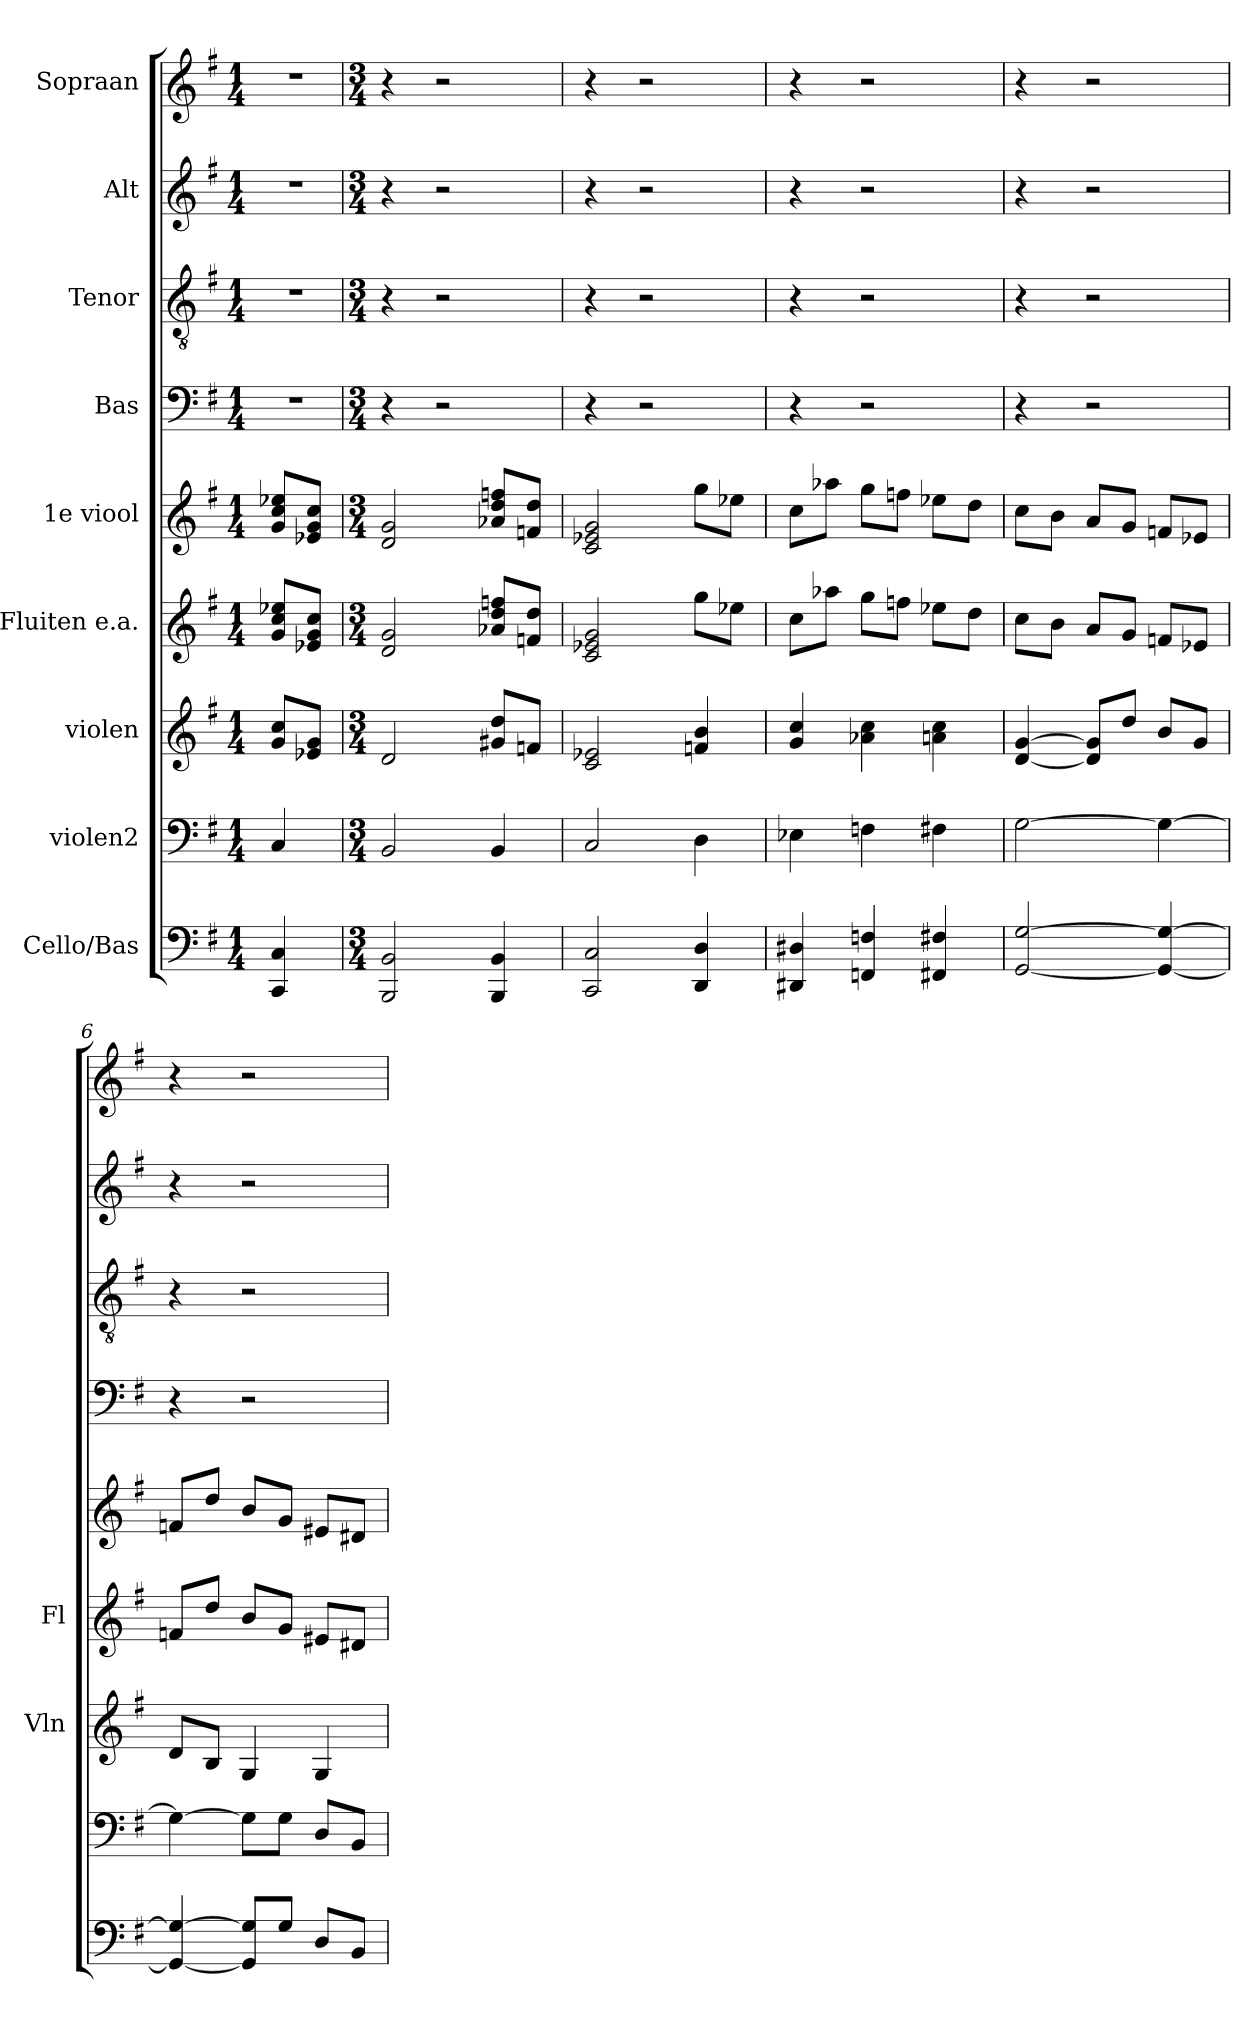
**kern	**kern	**kern	**kern	**kern	**kern	**kern	**kern	**kern
*part9	*part8	*part7	*part6	*part5	*part4	*part3	*part2	*part1
*staff9	*staff8	*staff7	*staff6	*staff5	*staff4	*staff3	*staff2	*staff1
*I"Cello/Bas	*I"violen2	*I"violen	*I"Fluiten e.a.	*I"1e viool	*I"Bas	*I"Tenor	*I"Alt	*I"Sopraan
*	*	*I'Vln	*I'Fl	*	*	*	*	*
*clefF4	*clefF4	*clefG2	*clefG2	*clefG2	*clefF4	*clefGv2	*clefG2	*clefG2
*k[f#]	*k[f#]	*k[f#]	*k[f#]	*k[f#]	*k[f#]	*k[f#]	*k[f#]	*k[f#]
*M1/4	*M1/4	*M1/4	*M1/4	*M1/4	*M1/4	*M1/4	*M1/4	*M1/4
*MM96	*MM96	*MM96	*MM96	*MM96	*MM96	*MM96	*MM96	*MM96
=1	=1	=1	=1	=1	=1	=1	=1	=1
4CC/ 4C/	4C/	8g/ 8cc/L	8g\ 8cc\ 8ee-X\L	8g\ 8cc\ 8ee-X\L	4r	4r	4r	4r
.	.	8e-X/ 8g/J	8e-X/ 8g/ 8cc/J	8e-X/ 8g/ 8cc/J	.	.	.	.
=2	=2	=2	=2	=2	=2	=2	=2	=2
*M3/4	*M3/4	*M3/4	*M3/4	*M3/4	*M3/4	*M3/4	*M3/4	*M3/4
2BBB/ 2BB/	2BB/	2d/	2d/ 2g/	2d/ 2g/	4r	4r	4r	4r
.	.	.	.	.	2r	2r	2r	2r
4BBB/ 4BB/	4BB/	8g#X\ 8dd\L	8a-X\ 8dd\ 8ffn\L	8a-X\ 8dd\ 8ffn\L	.	.	.	.
.	.	8fn/J	8fn/ 8dd/J	8fn/ 8dd/J	.	.	.	.
=3	=3	=3	=3	=3	=3	=3	=3	=3
2CC/ 2C/	2C/	2c/ 2e-X/	2c/ 2e-X/ 2g/	2c/ 2e-X/ 2g/	4r	4r	4r	4r
.	.	.	.	.	2r	2r	2r	2r
4DD/ 4D/	4D\	4fn/ 4b/	8gg\L	8gg\L	.	.	.	.
.	.	.	8ee-X\J	8ee-X\J	.	.	.	.
=4	=4	=4	=4	=4	=4	=4	=4	=4
4DD#X/ 4D#X/	4E-X\	4g/ 4cc/	8cc\L	8cc\L	4r	4r	4r	4r
.	.	.	8aa-X\J	8aa-X\J	.	.	.	.
4FFn/ 4Fn/	4Fn\	4a-X\ 4cc\	8gg\L	8gg\L	2r	2r	2r	2r
.	.	.	8ffn\J	8ffn\J	.	.	.	.
4FF#X/ 4F#X/	4F#X\	4an\ 4cc\	8ee-X\L	8ee-X\L	.	.	.	.
.	.	.	8dd\J	8dd\J	.	.	.	.
=5	=5	=5	=5	=5	=5	=5	=5	=5
[2GG/ [2G/	[2G\	[4d/ [4g/	8cc\L	8cc\L	4r	4r	4r	4r
.	.	.	8b\J	8b\J	.	.	.	.
.	.	8d/] 8g/]L	8a/L	8a/L	2r	2r	2r	2r
.	.	8dd\J	8g/J	8g/J	.	.	.	.
4GG/_ 4G/_	4G\_	8b\L	8fn/L	8fn/L	.	.	.	.
.	.	8g/J	8e-X/J	8e-X/J	.	.	.	.
=6	=6	=6	=6	=6	=6	=6	=6	=6
4GG/_ 4G/_	4G\_	8d/L	8fn/L	8fn/L	4r	4r	4r	4r
.	.	8B/J	8dd\J	8dd\J	.	.	.	.
8GG/] 8G/]L	8G\L]	4G/	8b\L	8b\L	2r	2r	2r	2r
8G\J	8G\J	.	8g/J	8g/J	.	.	.	.
8D\L	8D\L	4G/	8e#X/L	8e#X/L	.	.	.	.
8BB/J	8BB/J	.	8d#X/J	8d#X/J	.	.	.	.
=	=	=	=	=	=	=	=	=
*-	*-	*-	*-	*-	*-	*-	*-	*-
